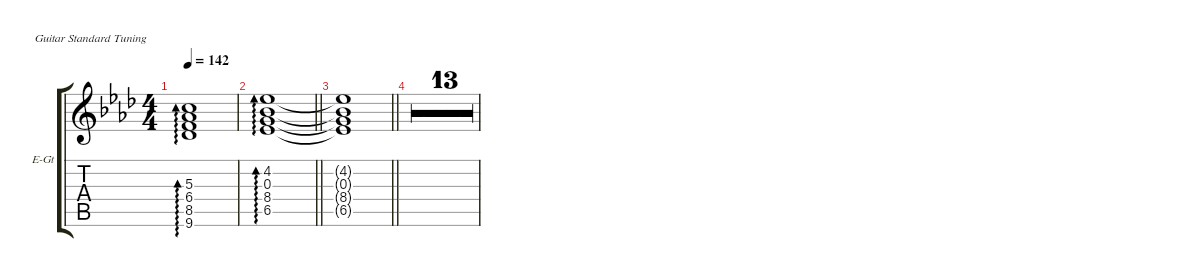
\defaultSystemsLayout 4
\hideDynamics
\bracketExtendMode groupsimilarinstruments
\firstSystemTrackNameOrientation horizontal
\otherSystemsTrackNameOrientation horizontal
\track ("Electric Guitar" "E-Gt") {multiBarRest instrument electricguitarclean}
\staff {score tabs}
\tuning (E4 B3 G3 D3 A2 E2)
\ts (4 4)
\tempo 142
\clef g2
\ks ab
(5.3 6.4 8.5 9.6).1{ad 0 dy ff} |
\barLineRight lightlight
(8.4 0.3 6.5 4.2).1{ad 0} |
\barLineRight lightlight
(8.4{t} 0.3{t} 6.5{t} 4.2{t}).1 |
r.1 |
r.1 |
r.1 |
r.1 |
r.1 |
r.1 |
r.1 |
r.1 |
r.1 |
r.1 |
r.1 |
r.1 |
r.1
